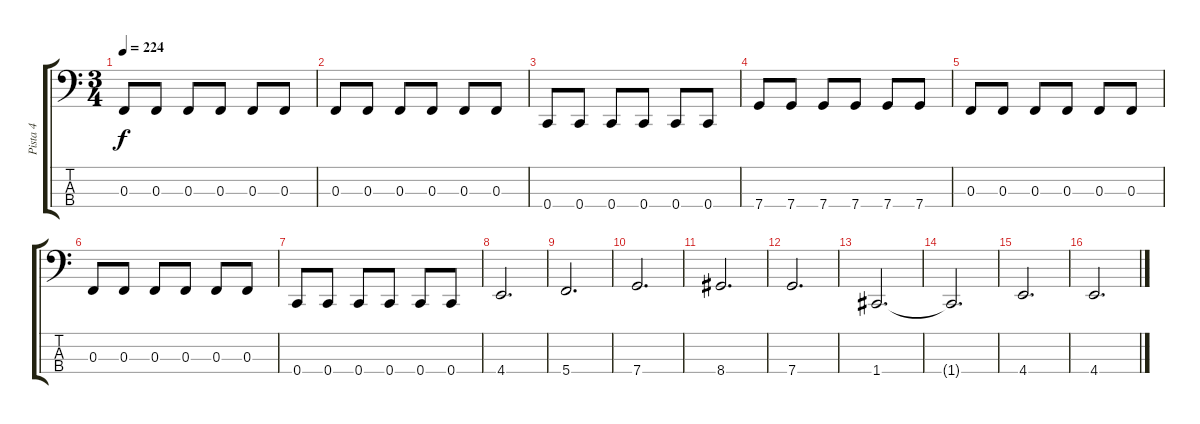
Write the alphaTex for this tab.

\track ("Pista 4" "Pista 4") {instrument electricbassfinger}
\staff {score tabs}
\tuning (Eb2 Bb1 F1 C1) {hide}
\ts (3 4)
\tempo 224
\clef f4
\ks c
0.3.8{dy f} 0.3.8 0.3.8 0.3.8 0.3.8 0.3.8 |
0.3.8 0.3.8 0.3.8 0.3.8 0.3.8 0.3.8 |
0.4.8 0.4.8 0.4.8 0.4.8 0.4.8 0.4.8 |
7.4.8 7.4.8 7.4.8 7.4.8 7.4.8 7.4.8 |
0.3.8 0.3.8 0.3.8 0.3.8 0.3.8 0.3.8 |
0.3.8 0.3.8 0.3.8 0.3.8 0.3.8 0.3.8 |
0.4.8 0.4.8 0.4.8 0.4.8 0.4.8 0.4.8 |
4.4.2{d} |
5.4.2{d} |
7.4.2{d} |
8.4.2{d} |
7.4.2{d} |
1.4.2{d} |
1.4{t}.2{d} |
4.4.2{d} |
4.4.2{d}
